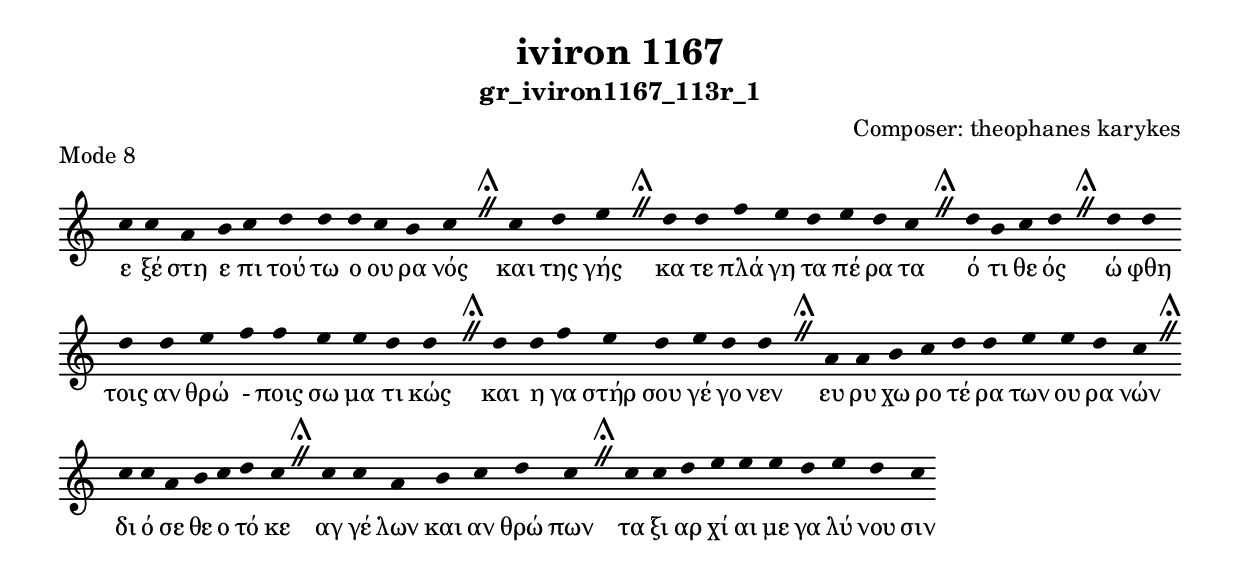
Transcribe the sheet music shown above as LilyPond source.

\include "gregorian.ly"

	\header {
 	  title = "iviron 1167"
	  subtitle = "gr_iviron1167_113r_1"
	  composer = "Composer: theophanes karykes"
	  piece = "Mode 8"
	}

	chant = {
	  c''4 c''4 a'4 b'4 c''4 d''4 d''4 d''4 c''4 b'4 c''4 \divisioMaior
 c''4 d''4 e''4 \divisioMaior
 d''4 d''4 f''4 e''4 d''4 e''4 d''4 c''4 \divisioMaior
 d''4 b'4 c''4 d''4 \divisioMaior
 d''4 d''4 d''4 d''4 e''4 f''4 f''4 e''4 e''4 d''4 d''4 \divisioMaior
 d''4 d''4 f''4 e''4 d''4 e''4 d''4 d''4 \divisioMaior
 a'4 a'4 b'4 c''4 d''4 d''4 e''4 e''4 d''4 c''4 \divisioMaior
 c''4 c''4 a'4 b'4 c''4 d''4 c''4 \divisioMaior
 c''4 c''4 a'4 b'4 c''4 d''4 c''4 \divisioMaior
 c''4 c''4 d''4 e''4 e''4 e''4 d''4 e''4 d''4 c''4\finalis
	}

	verba = \lyricmode {ε ξέ στη ε πι τού τω ο ου ρα νός 
και της γής 
κα τε πλά γη τα πέ ρα τα 
ό τι θε ός 
ώ φθη τοις αν θρώ - ποις σω μα τι κώς 
και η γα στήρ σου γέ γο νεν 
ευ ρυ χω ρο τέ ρα των ου ρα νών 
δι ό σε θε ο τό κε 
αγ γέ λων και αν θρώ πων 
τα ξι αρ χί αι με γα λύ νου σιν 
	}


	\score {
	  \new Staff <<
	  \new Voice = "melody" \chant
	  \new Lyrics = "one" \lyricsto melody \verba
	  >>
	  \layout {
	    \context {
	      \Staff
	      \remove "Time_signature_engraver"
	      \remove "Bar_engraver"
	    }
	    \context {
	      \Voice
	      \remove "Stem_engraver"
	    }
	  }
	}